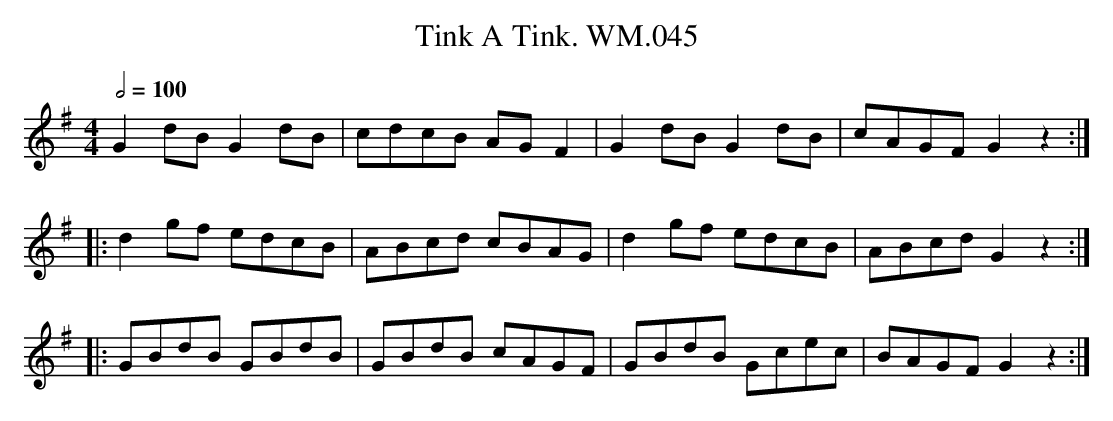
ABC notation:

X:1
T:Tink A Tink. WM.045
M:4/4
L:1/8
Q:1/2=100
K:G
G2dBG2dB|cdcB AGF2|G2dBG2dB|cAGFG2z2:|
|:d2gf edcB|ABcd cBAG|d2gf edcB|ABcdG2z2:|
|:GBdB GBdB|GBdB cAGF|GBdB Gcec|BAGFG2z2:|
